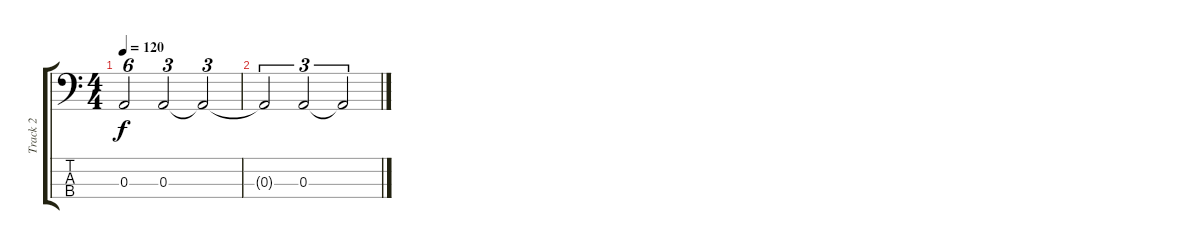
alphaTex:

\track ("Track 2" "Track 2") {instrument electricbasspick}
\staff {score tabs}
\tuning (G2 D2 A1 E1) {hide}
\ts (4 4)
\tempo 120
\clef f4
\ks c
0.3.2{tu (6 4) dy f} 0.3.2{tu (3 2)} 0.3{t}.2{tu (3 2)} |
0.3{t}.2{tu (3 2)} 0.3.2{tu (3 2)} 0.3{t}.2{tu (3 2)}
